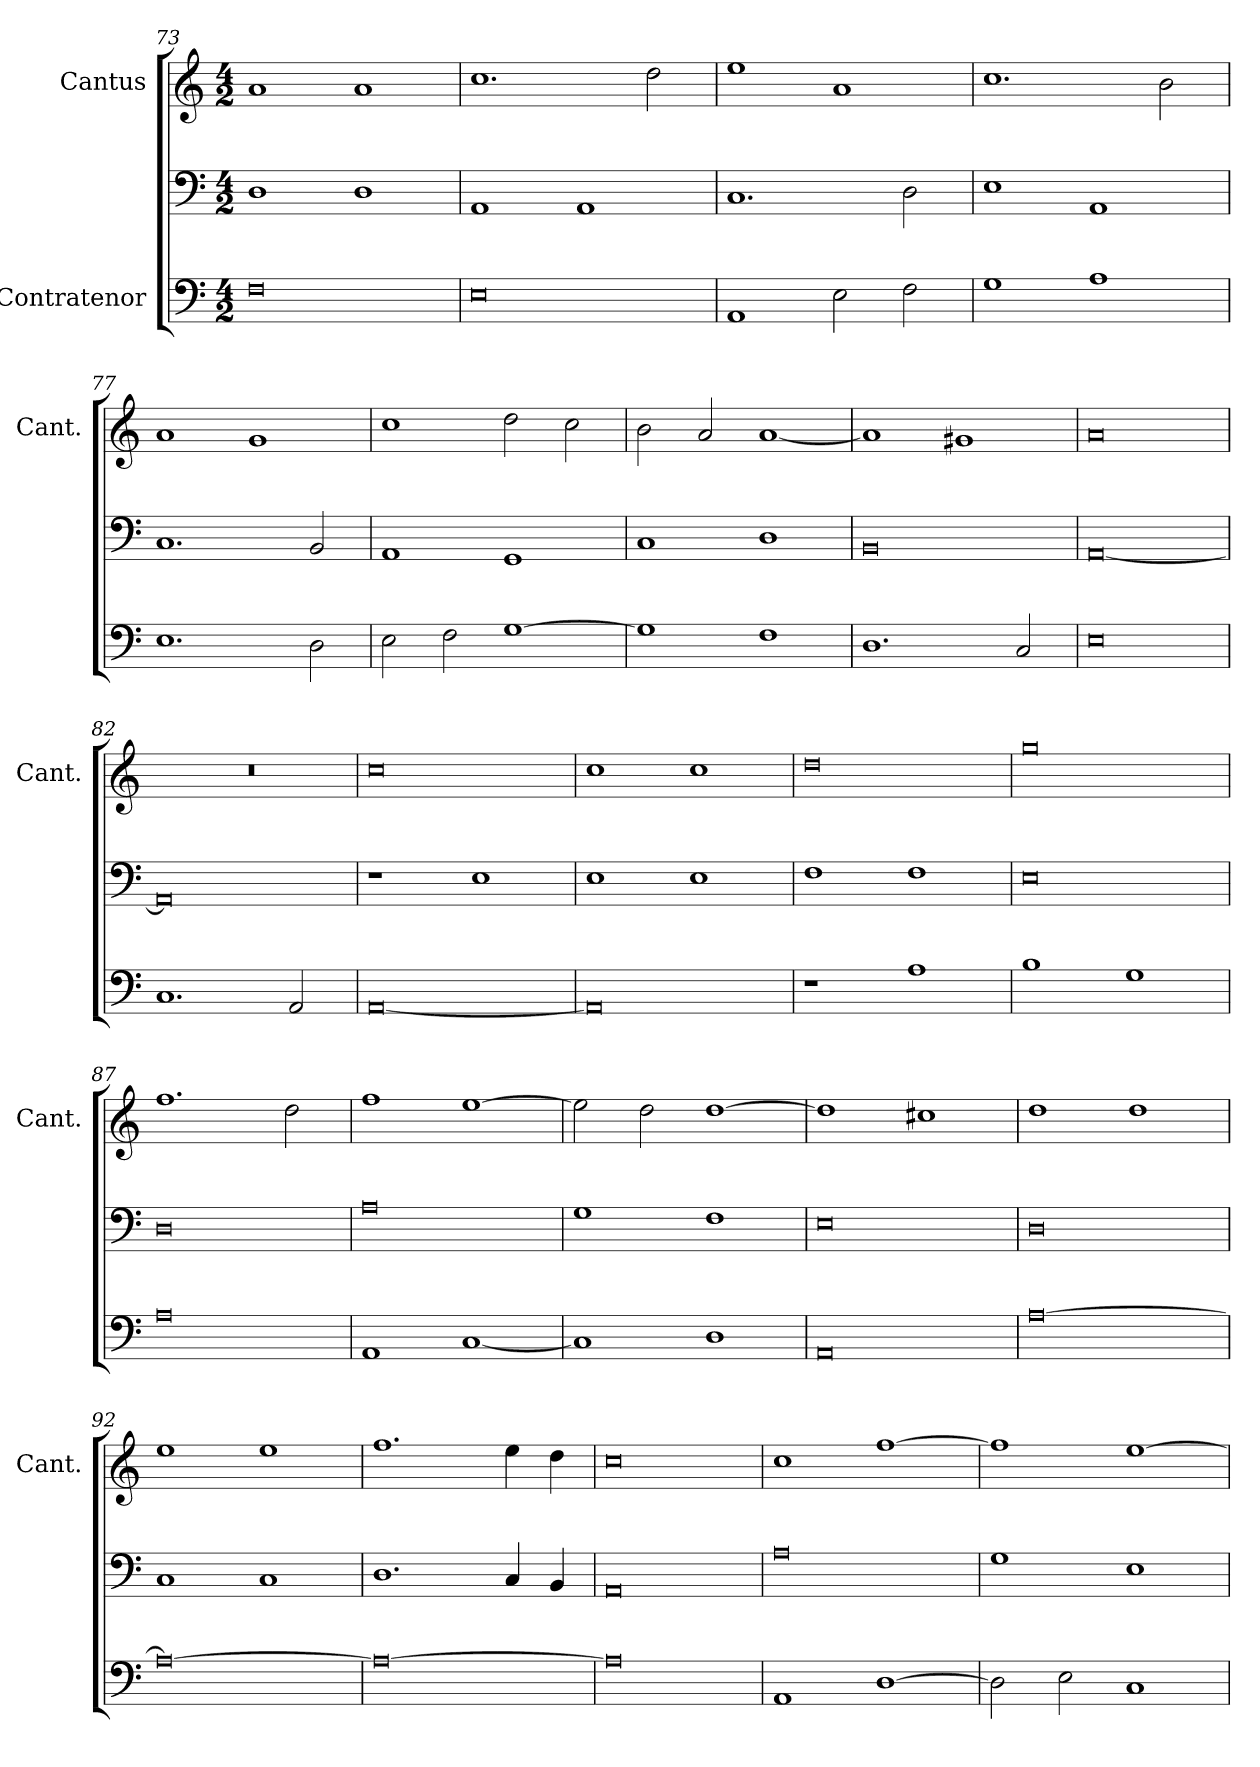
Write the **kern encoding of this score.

**kern	**kern	**kern
*part3	*part2	*part1
*staff3	*staff2	*staff1
*I"Contratenor	*	*I"Cantus
*	*	*I'Cant.
*clefF4	*clefF4	*clefG2
*k[]	*k[]	*k[]
*C:	*C:	*C:
*M4/2	*M4/2	*M4/2
=73	=73	=73
0F\	1D\	1a/
.	1D\	1a/
=74	=74	=74
0E\	1AA/	1.cc\
.	1AA/	.
.	.	2dd\
=75	=75	=75
1AA/	1.C/	1ee\
2E\	.	1a/
2F\	2D\	.
=76	=76	=76
1G\	1E\	1.cc\
1A\	1AA/	.
.	.	2b\
=77	=77	=77
1.E\	1.C/	1a/
.	.	1g/
2D\	2BB/	.
=78	=78	=78
2E\	1AA/	1cc\
2F\	.	.
[1G\	1GG/	2dd\
.	.	2cc\
=79	=79	=79
1G\]	1C/	2b\
.	.	2a/
1F\	1D\	[1a/
=80	=80	=80
1.D\	0BB/	1a/]
.	.	1g#X/
2C/	.	.
=81	=81	=81
0E\	[0AA/	0a/
=82	=82	=82
1.C/	0AA/]	0r
2AA/	.	.
=83	=83	=83
[0AA/	1r	0cc\
.	1E\	.
=84	=84	=84
0AA/]	1E\	1cc\
.	1E\	1cc\
=85	=85	=85
1r	1F\	0dd\
1A\	1F\	.
=86	=86	=86
1B\	0E\	0gg\
1G\	.	.
=87	=87	=87
0A\	0D\	1.ff\
.	.	2dd\
=88	=88	=88
1AA/	0A\	1ff\
[1C/	.	[1ee\
=89	=89	=89
1C/]	1G\	2ee\]
.	.	2dd\
1D\	1F\	[1dd\
=90	=90	=90
0AA/	0E\	1dd\]
.	.	1cc#X\
=91	=91	=91
[0A\	0D\	1dd\
.	.	1dd\
=92	=92	=92
0A\_	1C/	1ee\
.	1C/	1ee\
=93	=93	=93
0A\_	1.D\	1.ff\
.	4C/	4ee\
.	4BB/	4dd\
=94	=94	=94
0A\]	0AA/	0cc\
=95	=95	=95
1AA/	0A\	1cc\
[1D\	.	[1ff\
=96	=96	=96
2D\]	1G\	1ff\]
2E\	.	.
1C/	1E\	[1ee\
=	=	=
*-	*-	*-
